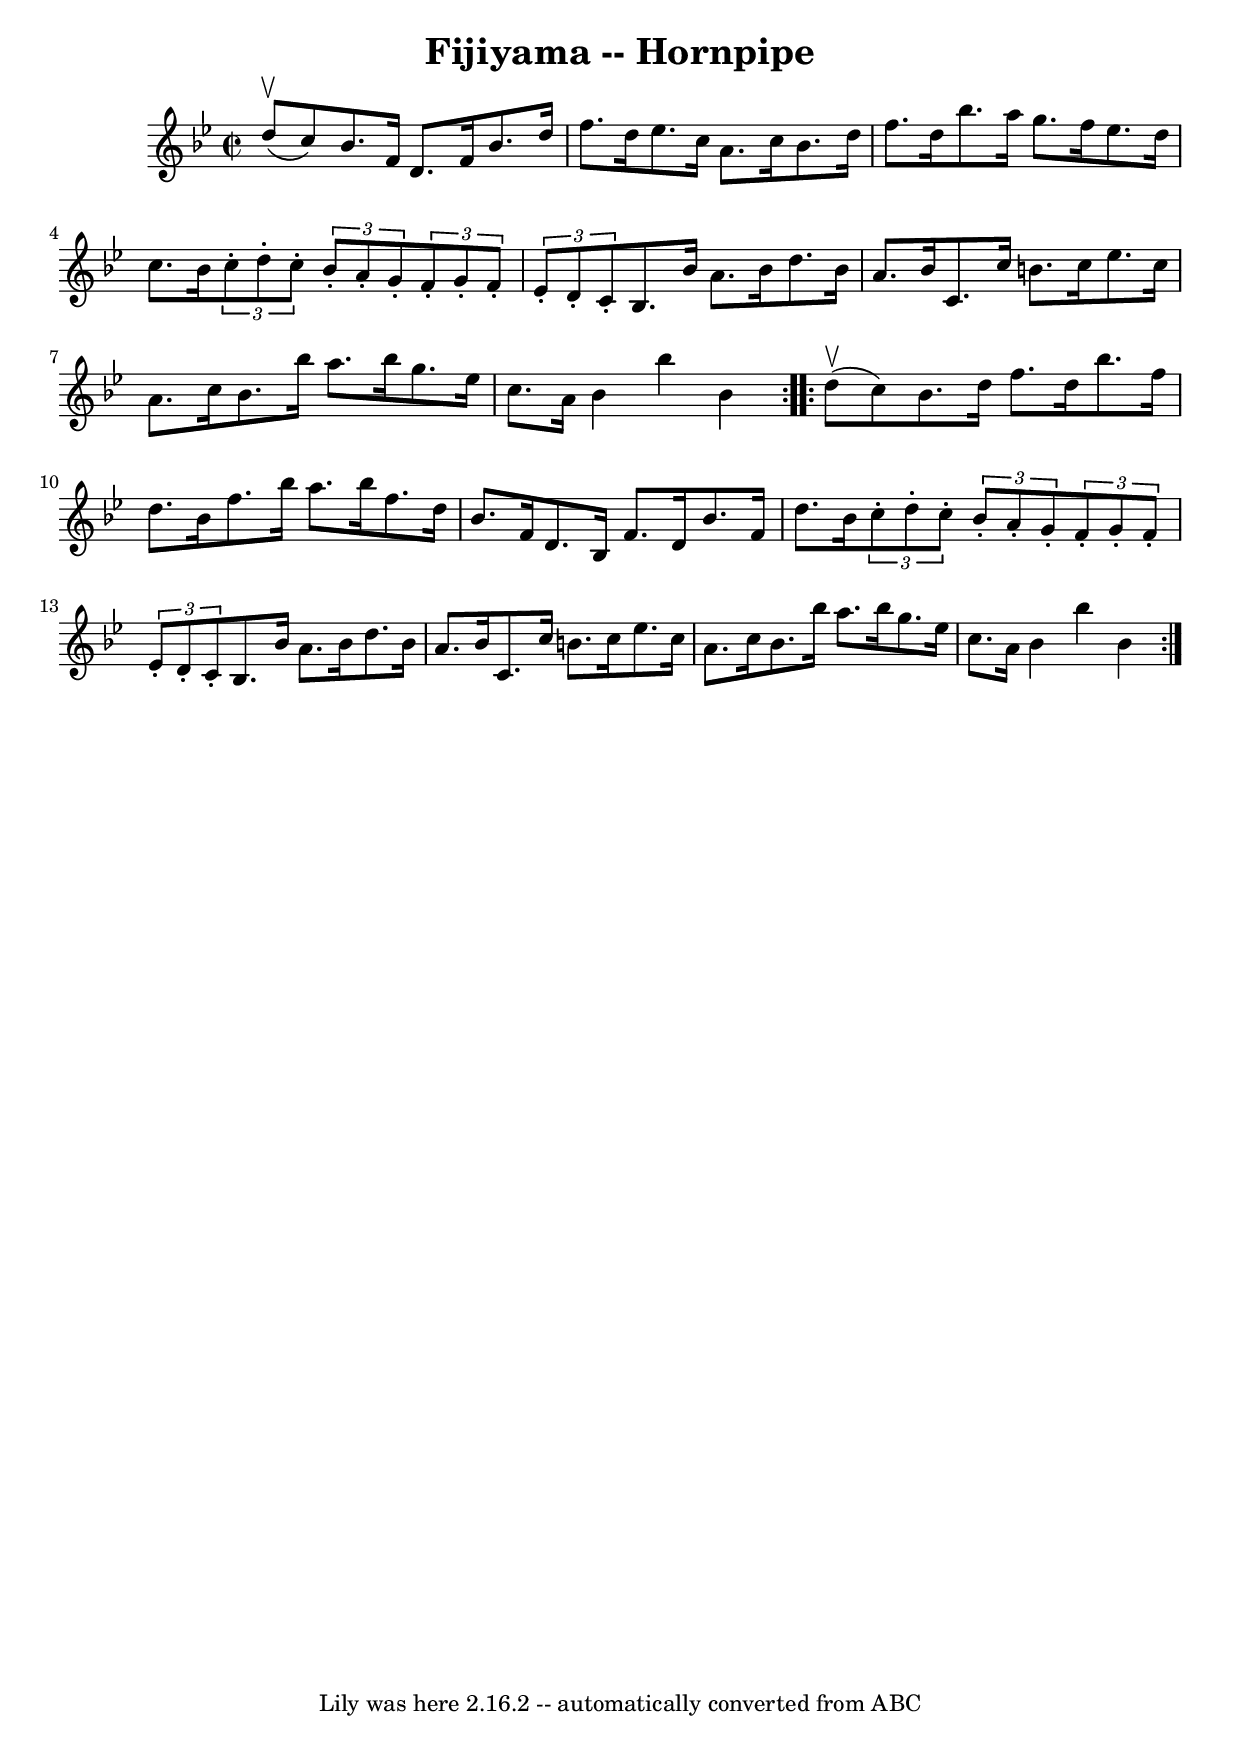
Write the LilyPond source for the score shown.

\version "2.16.2"
\include "Mammoth.ily"
\header {
  %% book = "Cole's 1000 Fiddle Tunes"
  crossRefNumber = "1"
  footnotes = ""
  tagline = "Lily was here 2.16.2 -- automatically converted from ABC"
  title = "Fijiyama -- Hornpipe"

}
voicedefault =  {



  \repeat volta 2 {

    \override Staff.TimeSignature #'style = #'C
    \time 2/2      \key bes \major d''8 (^\upbow c''8)  |
    bes'8.         f'16 d'8. f'16 bes'8. d''16 f''8. d''16   |
    ees''8.        c''16 a'8. c''16 bes'8. d''16 f''8. d''16   |
         bes''8. a''16 g''8. f''16 ees''8. d''16 c''8. bes'16    |
    \times 2/3 { c''8-. d''8-. c''8-. 
	       }   \times 2/3 { bes'8-. 
				a'8-. g'8-. 
			      }   \times 2/3 { f'8-. g'8-. f'8-. 
					     }   \times 2/3 {  
					       ees'8-. d'8-. c'8-.  					     }  |
    bes8. bes'16 a'8. bes'16         d''8. bes'16 a'8. bes'16   |
    c'8. c''16 b'8. c''16         ees''8. c''16 a'8. c''16   |
    bes'8. bes''16 a''8.         bes''16 g''8. ees''16 c''8. a'16   |
    bes'4 bes''4    
    bes'4  
  }     
  \repeat volta 2 {     d''8 (^\upbow c''8)  |
    bes'8.        d''16 f''8. d''16 bes''8. f''16 d''8. bes'16   |
         f''8. bes''16 a''8. bes''16 f''8. d''16 bes'8. f'16    |
    d'8. bes16 f'8. d'16 bes'8. f'16 d''8. bes'16   |
    \times 2/3 { c''8-. d''8-. c''8-. 
	       }   \times 2/3 { bes'8-. 
				a'8-. g'8-. 
			      }   \times 2/3 { f'8-. g'8-. f'8-. 
					     }   \times 2/3 {  
					       ees'8-. d'8-. c'8-.  					     }  |
    bes8. bes'16 a'8. bes'16         d''8. bes'16 a'8. bes'16   |
    c'8. c''16 b'8. c''16         ees''8. c''16 a'8. c''16   |
    bes'8. bes''16 a''8.         bes''16 g''8. ees''16 c''8. a'16   |
    bes'4 bes''4    
    bes'4  
  }   

}

\score{
  <<

    \context Staff="default"
    {
      \voicedefault 
      
    }

  >>
  \layout {
    
  }
  \midi {
  }

}
